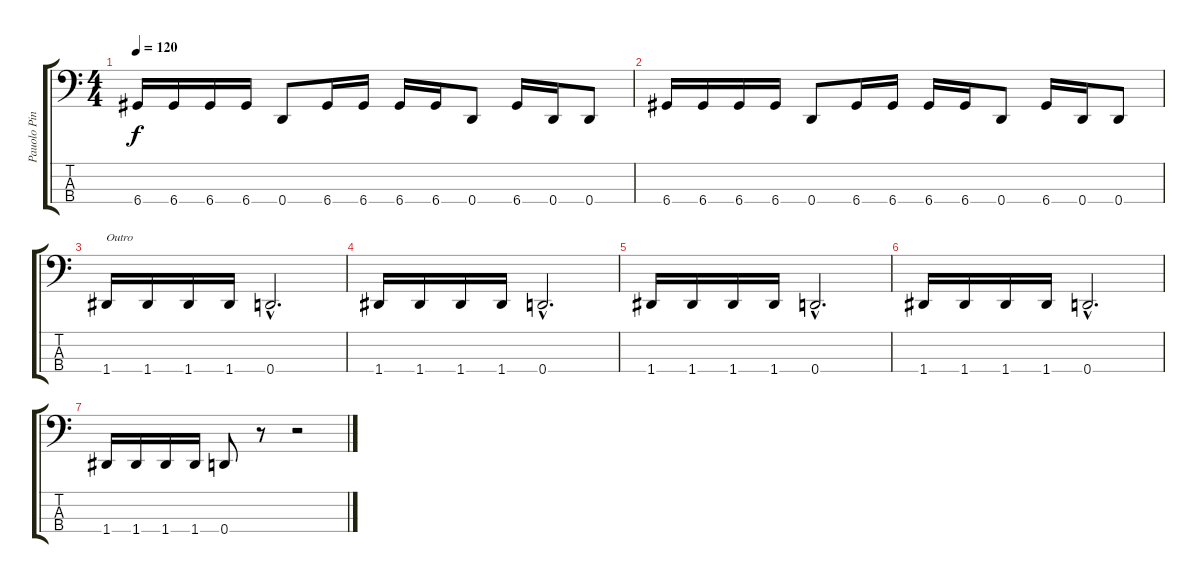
\track ("Pauolo Pinto Jr" "Pauolo Pin") {instrument electricbasspick}
\staff {score tabs}
\tuning (F2 C2 G1 D1) {hide}
\ts (4 4)
\tempo 120
\clef f4
\ks c
6.4.16{dy f} 6.4.16 6.4.16 6.4.16 0.4.8 6.4.16 6.4.16 6.4.16 6.4.16 0.4.8 6.4.16 0.4.16 0.4.8 |
6.4.16 6.4.16 6.4.16 6.4.16 0.4.8 6.4.16 6.4.16 6.4.16 6.4.16 0.4.8 6.4.16 0.4.16 0.4.8 |
1.4.16{txt "Outro"} 1.4.16 1.4.16 1.4.16 0.4{hac}.2{d} |
1.4.16 1.4.16 1.4.16 1.4.16 0.4{hac}.2{d} |
1.4.16 1.4.16 1.4.16 1.4.16 0.4{hac}.2{d} |
1.4.16 1.4.16 1.4.16 1.4.16 0.4{hac}.2{d} |
1.4.16 1.4.16 1.4.16 1.4.16 0.4.8 r.8 r.2
